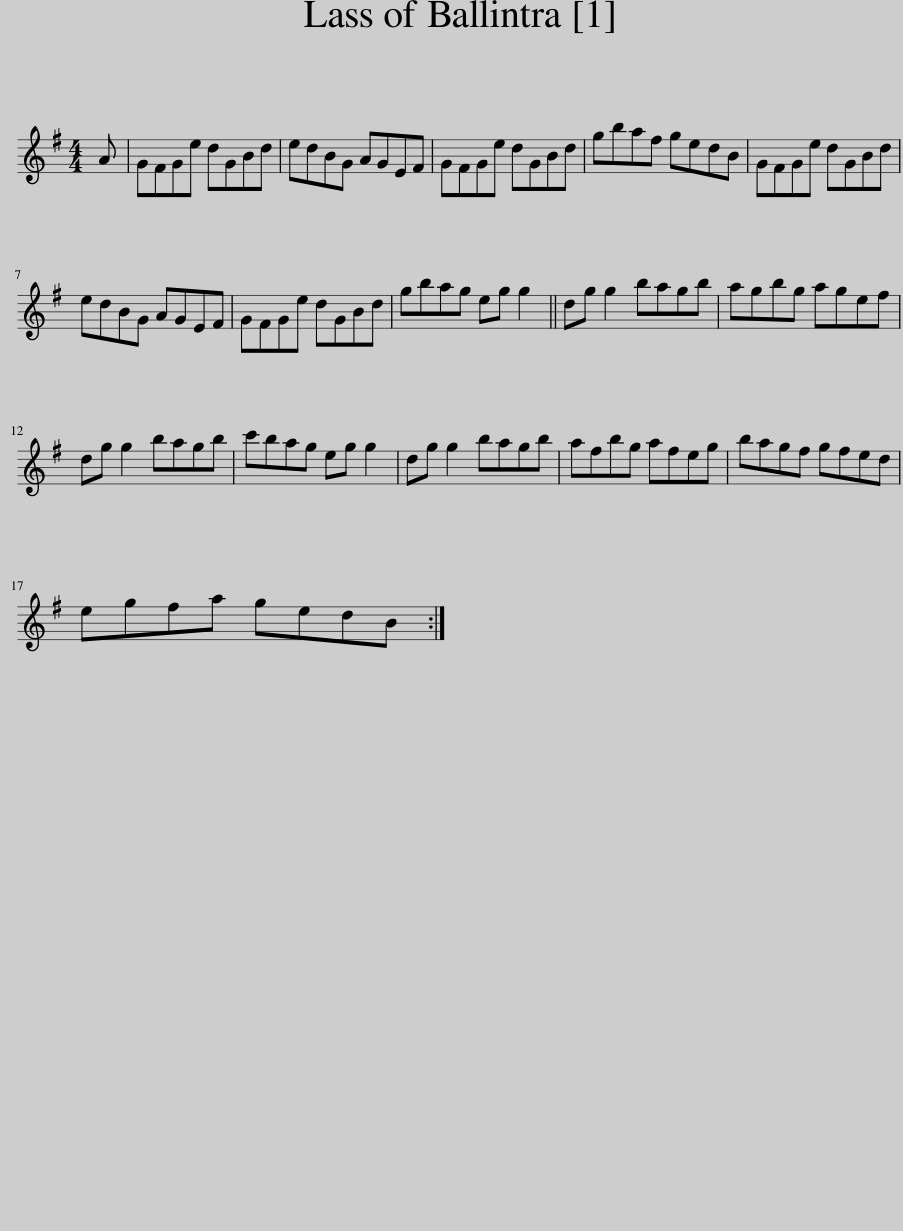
X:1
L:1/8
M:4/4
I:linebreak $
K:G
V:1 treble
V:1
 A | GFGe dGBd | edBG AGEF | GFGe dGBd | gbaf gedB | %5
 GFGe dGBd |$ edBG AGEF | GFGe dGBd | gbag eg g2 || dg g2 bagb | %10
 agbg agef |$ dg g2 bagb | c'bag eg g2 | dg g2 bagb | afbg afeg | %15
 bagf gfed |$ egfa gedB :| %17
